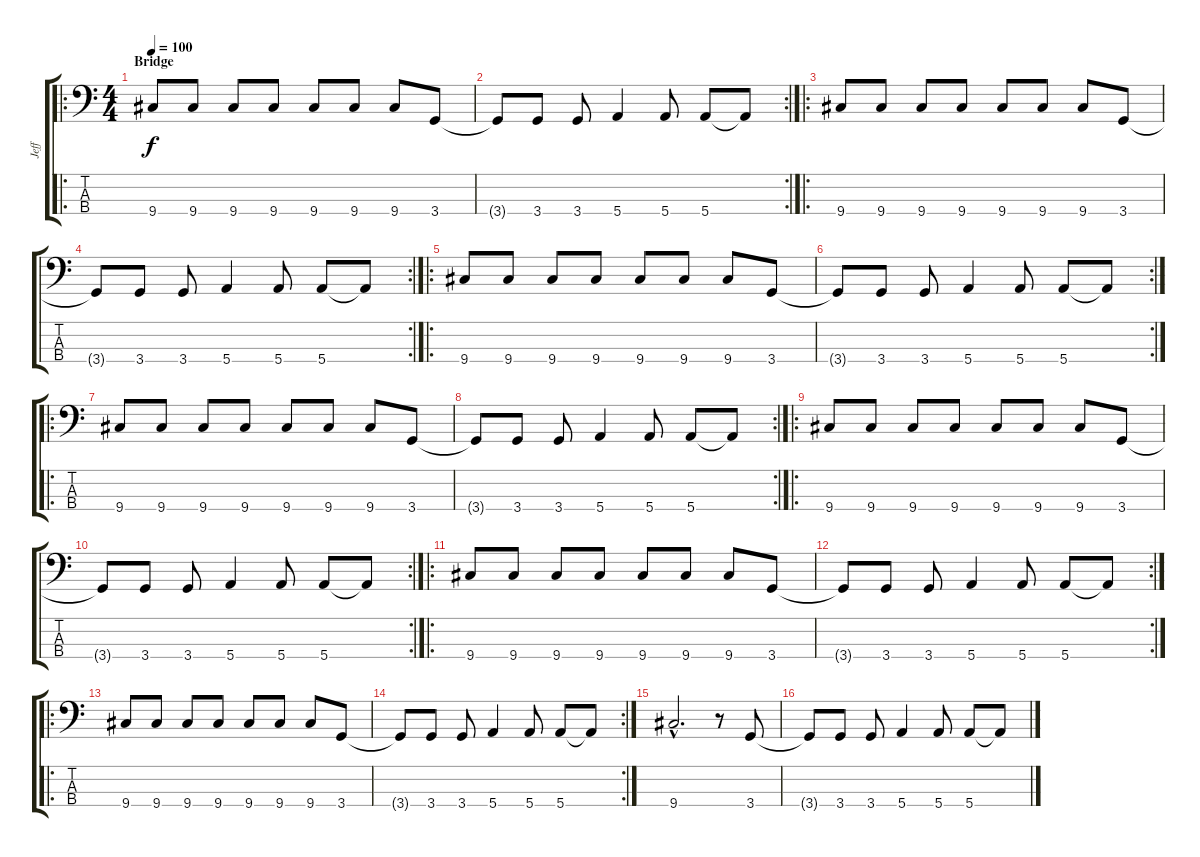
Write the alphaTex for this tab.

\track ("Jeff" "Jeff") {instrument electricbasspick}
\staff {score tabs}
\tuning (G2 D2 A1 E1) {hide}
\ro
\ts (4 4)
\section ("" "Bridge")
\tempo 100
\clef f4
\ks c
9.4.8{dy f} 9.4.8 9.4.8 9.4.8 9.4.8 9.4.8 9.4.8 3.4.8 |
\rc 2
3.4{t}.8 3.4.8 3.4.8 5.4.4 5.4.8 5.4.8 5.4{t}.8 |
\ro
9.4.8 9.4.8 9.4.8 9.4.8 9.4.8 9.4.8 9.4.8 3.4.8 |
\rc 2
3.4{t}.8 3.4.8 3.4.8 5.4.4 5.4.8 5.4.8 5.4{t}.8 |
\ro
9.4.8 9.4.8 9.4.8 9.4.8 9.4.8 9.4.8 9.4.8 3.4.8 |
\rc 2
3.4{t}.8 3.4.8 3.4.8 5.4.4 5.4.8 5.4.8 5.4{t}.8 |
\ro
9.4.8 9.4.8 9.4.8 9.4.8 9.4.8 9.4.8 9.4.8 3.4.8 |
\rc 2
3.4{t}.8 3.4.8 3.4.8 5.4.4 5.4.8 5.4.8 5.4{t}.8 |
\ro
9.4.8 9.4.8 9.4.8 9.4.8 9.4.8 9.4.8 9.4.8 3.4.8 |
\rc 2
3.4{t}.8 3.4.8 3.4.8 5.4.4 5.4.8 5.4.8 5.4{t}.8 |
\ro
9.4.8 9.4.8 9.4.8 9.4.8 9.4.8 9.4.8 9.4.8 3.4.8 |
\rc 2
3.4{t}.8 3.4.8 3.4.8 5.4.4 5.4.8 5.4.8 5.4{t}.8 |
\ro
9.4.8 9.4.8 9.4.8 9.4.8 9.4.8 9.4.8 9.4.8 3.4.8 |
\rc 2
3.4{t}.8 3.4.8 3.4.8 5.4.4 5.4.8 5.4.8 5.4{t}.8 |
9.4{hac}.2{d} r.8 3.4.8 |
3.4{t}.8 3.4.8 3.4.8 5.4.4 5.4.8 5.4.8 5.4{t}.8
